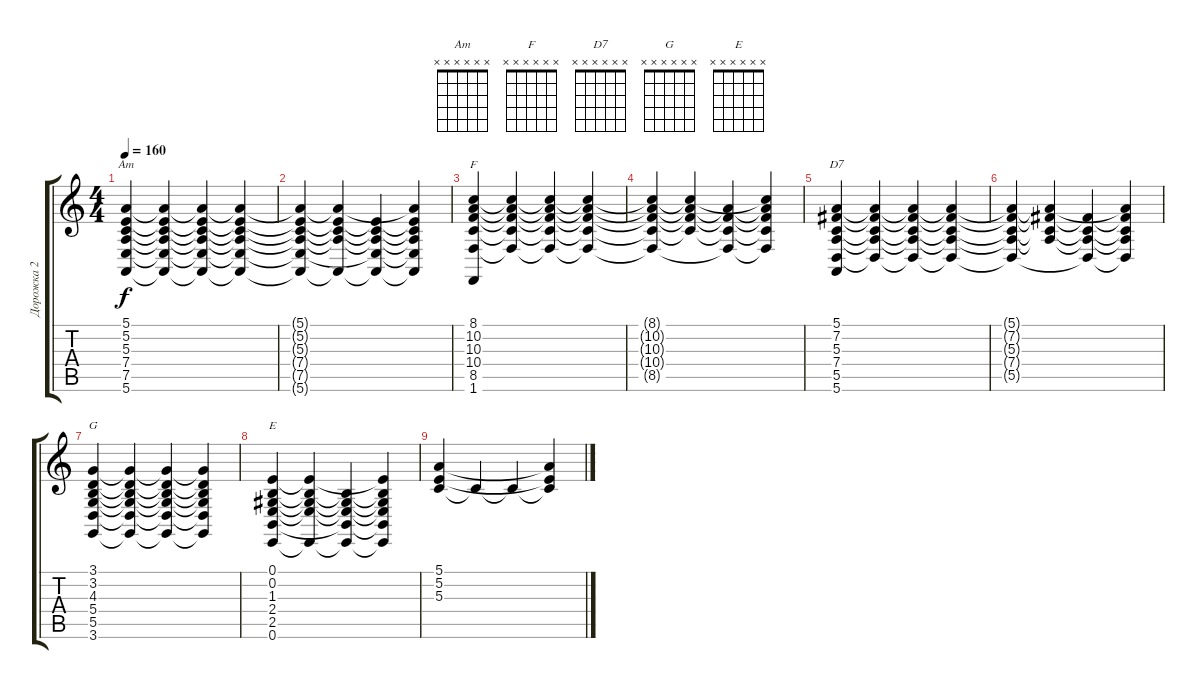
\track ("Дорожка 2" "Дорожка 2") {instrument synthstrings1}
\staff {score tabs}
\tuning (E4 B3 G3 D3 A2 E2) {hide}
\chord ("Am" x x x x x x)
\chord ("F" x x x x x x)
\chord ("D7" x x x x x x)
\chord ("G" x x x x x x)
\chord ("E" x x x x x x)
\ts (4 4)
\tempo 160
\clef g2
\ks c
(5.1 5.2 5.3 7.4 7.5 5.6).4{ch "Am" dy f} (5.1{t} 5.2{t} 5.3{t} 7.4{t} 7.5{t} 5.6{t}).4 (5.1{t} 5.2{t} 5.3{t} 7.4{t} 7.5{t} 5.6{t}).4 (5.1{t} 5.2{t} 5.3{t} 7.4{t} 7.5{t} 5.6{t}).4 |
(5.1{t} 5.2{t} 5.3{t} 7.4{t} 7.5{t} 5.6{t}).4 (5.1{t} 5.2{t} 5.3{t} 7.4{t} 5.6{t}).4 (5.2{t} 5.3{t} 7.4{t} 7.5{t} 5.6{t}).4 (5.1{t} 5.2{t} 5.3{t} 7.4{t} 7.5{t} 5.6{t}).4 |
(8.1 10.2 10.3 10.4 8.5 1.6).4{ch "F"} (8.1{t} 10.2{t} 10.3{t} 10.4{t} 8.5{t}).4 (8.1{t} 10.2{t} 10.3{t} 10.4{t} 8.5{t}).4 (8.1{t} 10.2{t} 10.3{t} 10.4{t} 8.5{t}).4 |
(8.1{t} 10.2{t} 10.3{t} 10.4{t} 8.5{t}).4 (8.1{t} 10.2{t} 10.3{t} 10.4{t}).4 (10.2{t} 10.3{t} 10.4{t} 8.5{t}).4 (8.1{t} 10.2{t} 10.3{t} 10.4{t} 8.5{t}).4 |
(5.1 7.2 5.3 7.4 5.5 5.6).4{ch "D7"} (5.1{t} 7.2{t} 5.3{t} 7.4{t} 5.5{t}).4 (5.1{t} 7.2{t} 5.3{t} 7.4{t} 5.5{t}).4 (5.1{t} 7.2{t} 5.3{t} 7.4{t} 5.5{t}).4 |
(5.1{t} 7.2{t} 5.3{t} 7.4{t} 5.5{t}).4 (5.1{t} 7.2{t} 5.3{t} 7.4{t}).4 (7.2{t} 5.3{t} 7.4{t} 5.5{t}).4 (5.1{t} 7.2{t} 5.3{t} 7.4{t} 5.5{t}).4 |
(3.1 3.2 4.3 5.4 5.5 3.6).4{ch "G"} (3.1{t} 3.2{t} 4.3{t} 5.4{t} 5.5{t} 3.6{t}).4 (3.1{t} 3.2{t} 4.3{t} 5.4{t} 5.5{t} 3.6{t}).4 (3.1{t} 3.2{t} 4.3{t} 5.4{t} 5.5{t} 3.6{t}).4 |
(0.1 0.2 1.3 2.4 2.5 0.6).4{ch "E"} (0.1{t} 0.2{t} 1.3{t} 2.4{t} 0.6{t}).4 (0.2{t} 1.3{t} 2.4{t} 2.5{t} 0.6{t}).4 (0.1{t} 0.2{t} 1.3{t} 2.4{t} 2.5{t} 0.6{t}).4 |
(5.1 5.2 5.3).4 5.3{t}.4 5.3{t}.4 (5.1{t} 5.2{t} 5.3{t}).4
